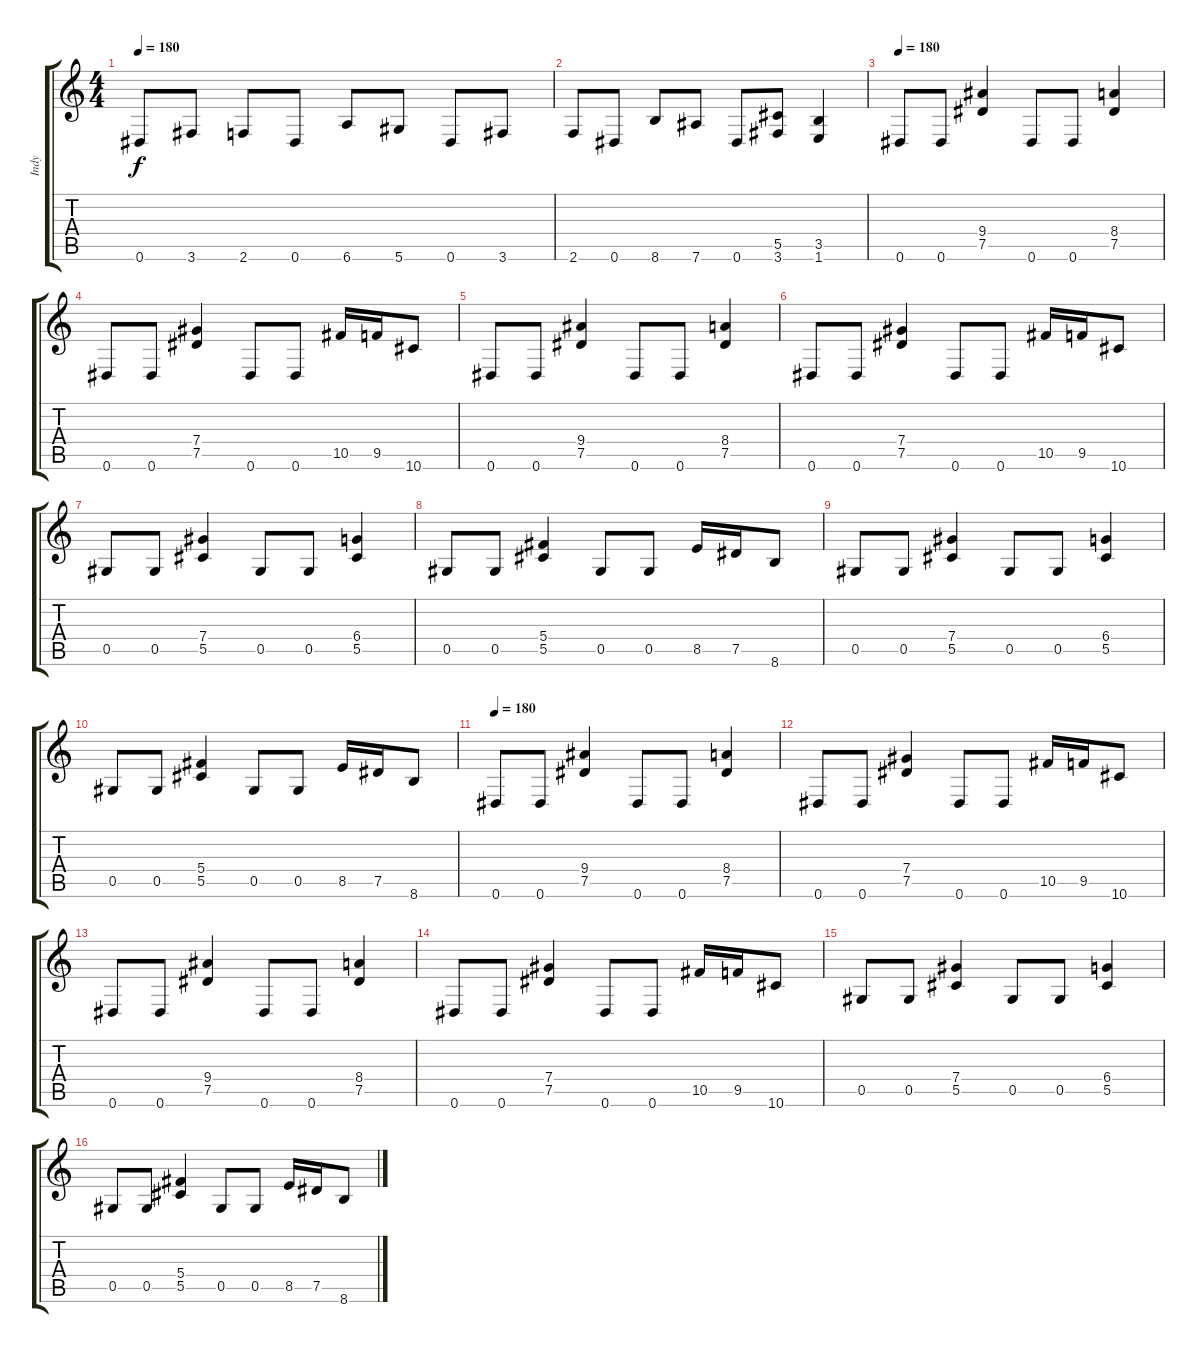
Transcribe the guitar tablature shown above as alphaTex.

\track ("Indy" "Indy") {instrument distortionguitar}
\staff {score tabs}
\tuning (Eb4 Bb3 Gb3 Db3 Ab2 Eb2) {hide}
\ts (4 4)
\tempo 180
\clef g2
\ks c
0.6.8{dy f} 3.6.8 2.6.8 0.6.8 6.6.8 5.6.8 0.6.8 3.6.8 |
2.6.8 0.6.8 8.6.8 7.6.8 0.6.8 (5.5 3.6).8 (3.5 1.6).4 |
\tempo 180
0.6.8 0.6.8 (9.4 7.5).4 0.6.8 0.6.8 (8.4 7.5).4 |
0.6.8 0.6.8 (7.4 7.5).4 0.6.8 0.6.8 10.5.16 9.5.16 10.6.8 |
0.6.8 0.6.8 (9.4 7.5).4 0.6.8 0.6.8 (8.4 7.5).4 |
0.6.8 0.6.8 (7.4 7.5).4 0.6.8 0.6.8 10.5.16 9.5.16 10.6.8 |
0.5.8 0.5.8 (7.4 5.5).4 0.5.8 0.5.8 (6.4 5.5).4 |
0.5.8 0.5.8 (5.4 5.5).4 0.5.8 0.5.8 8.5.16 7.5.16 8.6.8 |
0.5.8 0.5.8 (7.4 5.5).4 0.5.8 0.5.8 (6.4 5.5).4 |
0.5.8 0.5.8 (5.4 5.5).4 0.5.8 0.5.8 8.5.16 7.5.16 8.6.8 |
\tempo 180
0.6.8 0.6.8 (9.4 7.5).4 0.6.8 0.6.8 (8.4 7.5).4 |
0.6.8 0.6.8 (7.4 7.5).4 0.6.8 0.6.8 10.5.16 9.5.16 10.6.8 |
0.6.8 0.6.8 (9.4 7.5).4 0.6.8 0.6.8 (8.4 7.5).4 |
0.6.8 0.6.8 (7.4 7.5).4 0.6.8 0.6.8 10.5.16 9.5.16 10.6.8 |
0.5.8 0.5.8 (7.4 5.5).4 0.5.8 0.5.8 (6.4 5.5).4 |
0.5.8 0.5.8 (5.4 5.5).4 0.5.8 0.5.8 8.5.16 7.5.16 8.6.8
